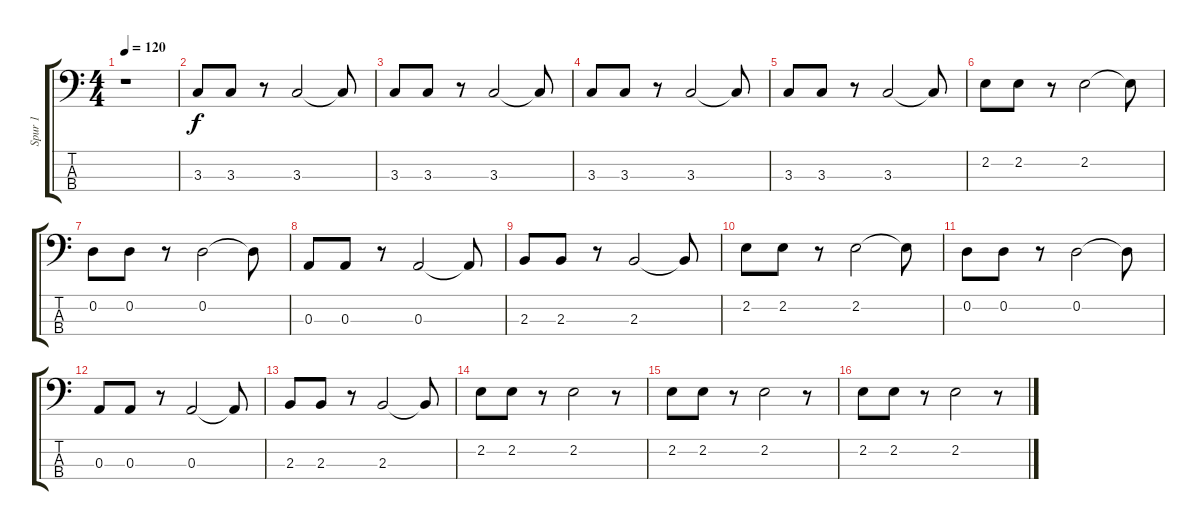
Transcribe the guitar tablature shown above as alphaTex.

\track ("Spur 1" "Spur 1") {instrument synthbass1}
\staff {score tabs}
\tuning (G2 D2 A1 E1) {hide}
\ts (4 4)
\tempo 120
\clef f4
\ks c
r.1{dy f instrument synthbass1} |
3.3.8 3.3.8 r.8 3.3.2 3.3{t}.8 |
3.3.8 3.3.8 r.8 3.3.2 3.3{t}.8 |
3.3.8 3.3.8 r.8 3.3.2 3.3{t}.8 |
3.3.8 3.3.8 r.8 3.3.2 3.3{t}.8 |
2.2.8 2.2.8 r.8 2.2.2 2.2{t}.8 |
0.2.8 0.2.8 r.8 0.2.2 0.2{t}.8 |
0.3.8 0.3.8 r.8 0.3.2 0.3{t}.8 |
2.3.8 2.3.8 r.8 2.3.2 2.3{t}.8 |
2.2.8 2.2.8 r.8 2.2.2 2.2{t}.8 |
0.2.8 0.2.8 r.8 0.2.2 0.2{t}.8 |
0.3.8 0.3.8 r.8 0.3.2 0.3{t}.8 |
2.3.8 2.3.8 r.8 2.3.2 2.3{t}.8 |
2.2.8 2.2.8 r.8 2.2.2 r.8 |
2.2.8 2.2.8 r.8 2.2.2 r.8 |
2.2.8 2.2.8 r.8 2.2.2 r.8
